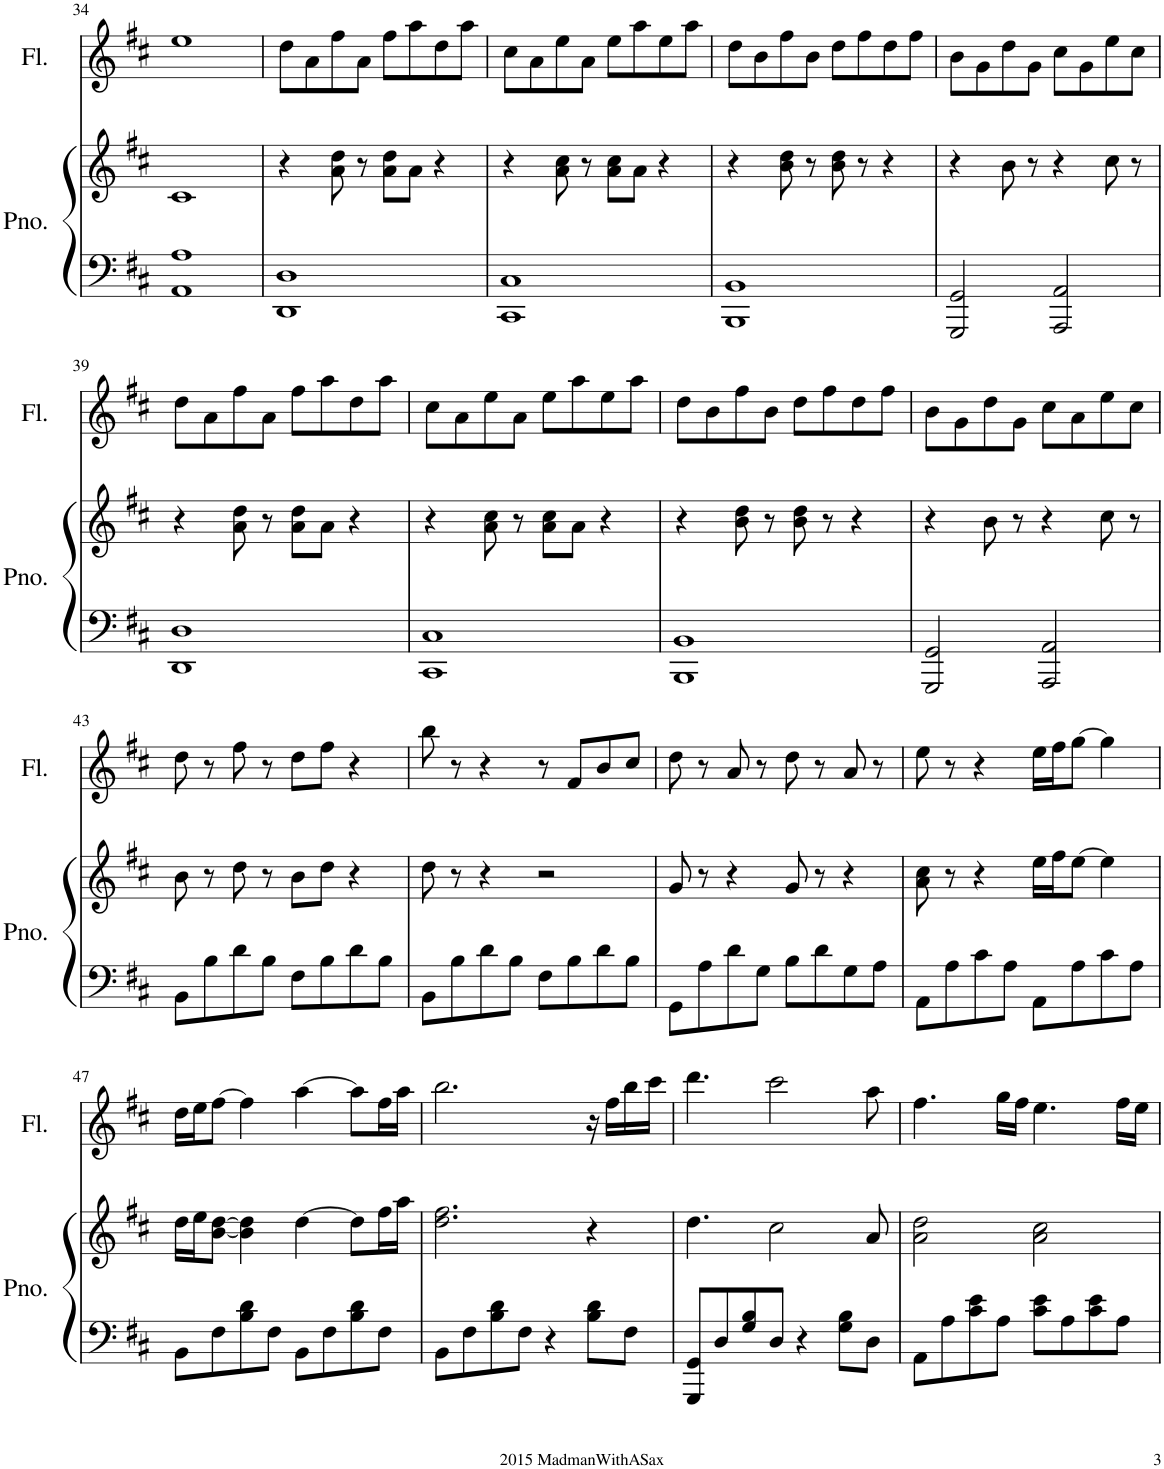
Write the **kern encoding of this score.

**kern	**kern	**kern
*part2	*part2	*part1
*staff3	*staff2	*staff1
*I"Piano	*	*I"Flute
*I'Pno.	*	*I'Fl.
!!LO:PB:g=z
*clefF4	*clefG2	*clefG2
*k[f#c#]	*k[f#c#]	*k[f#c#]
*M4/4	*M4/4	*M4/4
=34	=34	=34
1AA 1A	1c#	1ee
=35	=35	=35
1DD 1D	4r	8dd\L
.	.	8a\
.	8a\ 8dd\	8ff#\
.	8r	8a\J
.	8a\ 8dd\L	8ff#\L
.	8a\J	8aa\
.	4r	8dd\
.	.	8aa\J
=36	=36	=36
1CC# 1C#	4r	8cc#\L
.	.	8a\
.	8a\ 8cc#\	8ee\
.	8r	8a\J
.	8a\ 8cc#\L	8ee\L
.	8a\J	8aa\
.	4r	8ee\
.	.	8aa\J
=37	=37	=37
1BBB 1BB	4r	8dd\L
.	.	8b\
.	8b\ 8dd\	8ff#\
.	8r	8b\J
.	8b\ 8dd\	8dd\L
.	8r	8ff#\
.	4r	8dd\
.	.	8ff#\J
=38	=38	=38
2GGG/ 2GG/	4r	8b\L
.	.	8g\
.	8b\	8dd\
.	8r	8g\J
2AAA/ 2AA/	4r	8cc#\L
.	.	8g\
.	8cc#\	8ee\
.	8r	8cc#\J
!!LO:LB:g=z
=39	=39	=39
1DD 1D	4r	8dd\L
.	.	8a\
.	8a\ 8dd\	8ff#\
.	8r	8a\J
.	8a\ 8dd\L	8ff#\L
.	8a\J	8aa\
.	4r	8dd\
.	.	8aa\J
=40	=40	=40
1CC# 1C#	4r	8cc#\L
.	.	8a\
.	8a\ 8cc#\	8ee\
.	8r	8a\J
.	8a\ 8cc#\L	8ee\L
.	8a\J	8aa\
.	4r	8ee\
.	.	8aa\J
=41	=41	=41
1BBB 1BB	4r	8dd\L
.	.	8b\
.	8b\ 8dd\	8ff#\
.	8r	8b\J
.	8b\ 8dd\	8dd\L
.	8r	8ff#\
.	4r	8dd\
.	.	8ff#\J
=42	=42	=42
2GGG/ 2GG/	4r	8b\L
.	.	8g\
.	8b\	8dd\
.	8r	8g\J
2AAA/ 2AA/	4r	8cc#\L
.	.	8a\
.	8cc#\	8ee\
.	8r	8cc#\J
!!LO:LB:g=z
=43	=43	=43
8BB\L	8b\	8dd\
8B\	8r	8r
8d\	8dd\	8ff#\
8B\J	8r	8r
8F#\L	8b\L	8dd\L
8B\	8dd\J	8ff#\J
8d\	4r	4r
8B\J	.	.
=44	=44	=44
8BB\L	8dd\	8bb\
8B\	8r	8r
8d\	4r	4r
8B\J	.	.
8F#\L	2r	8r
8B\	.	8f#/L
8d\	.	8b/
8B\J	.	8cc#/J
=45	=45	=45
8GG\L	8g/	8dd\
8A\	8r	8r
8d\	4r	8a/
8G\J	.	8r
8B\L	8g/	8dd\
8d\	8r	8r
8G\	4r	8a/
8A\J	.	8r
=46	=46	=46
8AA\L	8a\ 8cc#\	8ee\
8A\	8r	8r
8c#\	4r	4r
8A\J	.	.
8AA\L	16ee\LL	16ee\LL
.	16ff#\J	16ff#\J
8A\	[8ee\J	[8gg\J
8c#\	4ee\]	4gg\]
8A\J	.	.
!!LO:LB:g=z
=47	=47	=47
8BB\L	16dd\LL	16dd\LL
.	16ee\J	16ee\J
8F#\	[8b\ [8dd\J	[8ff#\J
8B\ 8d\	4b\] 4dd\]	4ff#\]
8F#\J	.	.
8BB\L	[4dd\	[4aa\
8F#\	.	.
8B\ 8d\	8dd\L]	8aa\L]
8F#\J	16ff#\L	16ff#\L
.	16aa\JJ	16aa\JJ
=48	=48	=48
8BB\L	2.dd\ 2.ff#\	2.bb\
8F#\	.	.
8B\ 8d\	.	.
8F#\J	.	.
4r	.	.
8B\ 8d\L	4r	16r
.	.	16ff#\LL
8F#\J	.	16bb\
.	.	16ccc#\JJ
=49	=49	=49
8GGG/ 8GG/L	4.dd\	4.ddd\
8D/	.	.
8G/ 8B/	.	.
8D/J	2cc#\	2ccc#\
4r	.	.
8G\ 8B\L	.	.
8D\J	8a/	8aa\
=50	=50	=50
8AA\L	2a\ 2dd\	4.ff#\
8A\	.	.
8c#\ 8e\	.	.
8A\J	.	16gg\LL
.	.	16ff#\JJ
8c#\ 8e\L	2a\ 2cc#\	4.ee\
8A\	.	.
8c#\ 8e\	.	.
8A\J	.	16ff#\LL
.	.	16ee\JJ
=	=	=
*-	*-	*-
